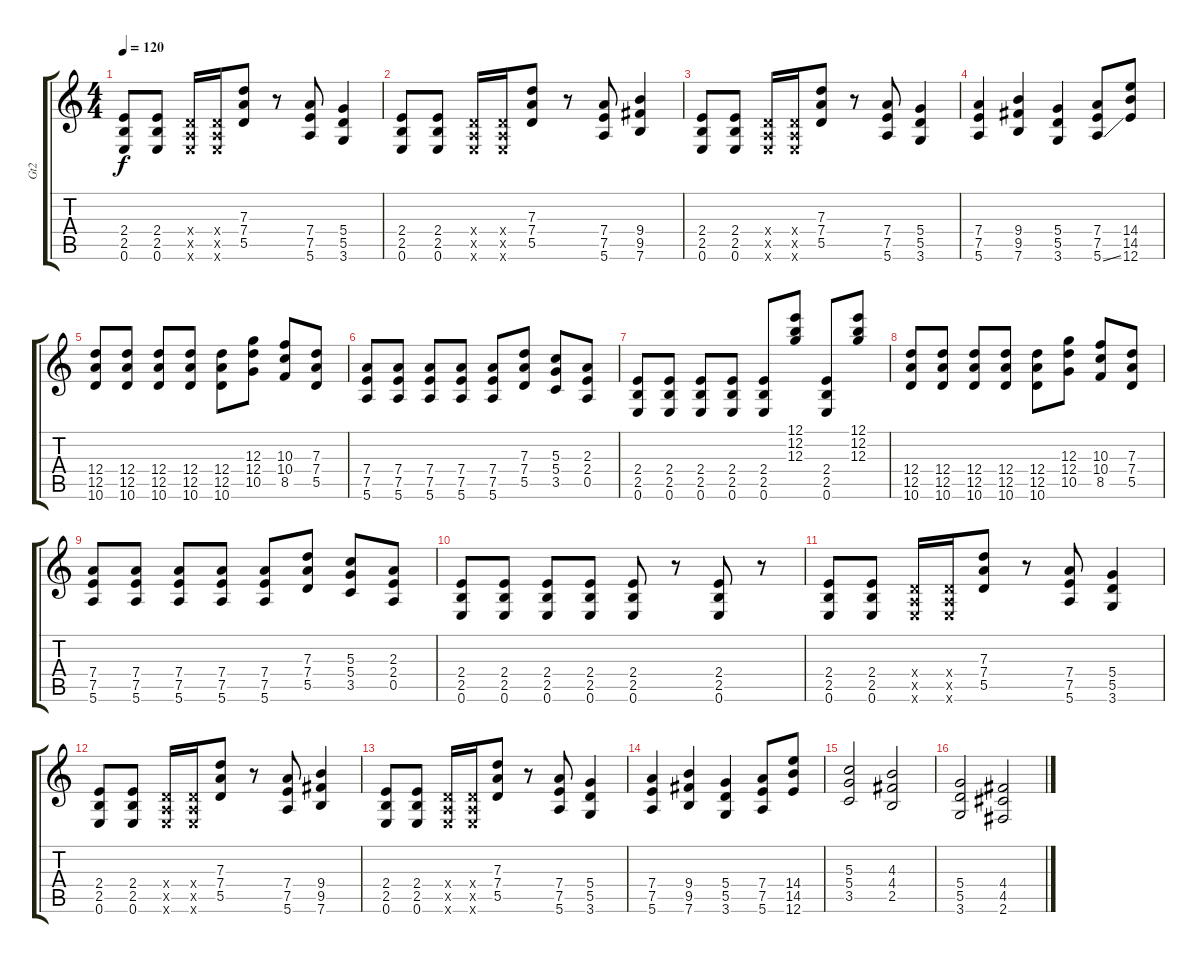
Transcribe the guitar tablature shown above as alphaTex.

\track ("Gt2" "Gt2") {instrument distortionguitar}
\staff {score tabs}
\tuning (E4 B3 G3 D3 A2 E2) {hide}
\ts (4 4)
\tempo 120
\clef g2
\ks c
(2.4 2.5 0.6).8{dy f} (2.4 2.5 0.6).8 (0.4{x} 0.5{x} 0.6{x}).16 (0.4{x} 0.5{x} 0.6{x}).16 (7.3 7.4 5.5).8 r.8 (7.4 7.5 5.6).8 (5.4 5.5 3.6).4 |
(2.4 2.5 0.6).8 (2.4 2.5 0.6).8 (0.4{x} 0.5{x} 0.6{x}).16 (0.4{x} 0.5{x} 0.6{x}).16 (7.3 7.4 5.5).8 r.8 (7.4 7.5 5.6).8 (9.4 9.5 7.6).4 |
(2.4 2.5 0.6).8 (2.4 2.5 0.6).8 (0.4{x} 0.5{x} 0.6{x}).16 (0.4{x} 0.5{x} 0.6{x}).16 (7.3 7.4 5.5).8 r.8 (7.4 7.5 5.6).8 (5.4 5.5 3.6).4 |
(7.4 7.5 5.6).4 (9.4 9.5 7.6).4 (5.4 5.5 3.6).4 (7.4 7.5 5.6{ss}).8 (14.4 14.5 12.6).8 |
(12.4 12.5 10.6).8 (12.4 12.5 10.6).8 (12.4 12.5 10.6).8 (12.4 12.5 10.6).8 (12.4 12.5 10.6).8 (12.3 12.4 10.5).8 (10.3 10.4 8.5).8 (7.3 7.4 5.5).8 |
(7.4 7.5 5.6).8 (7.4 7.5 5.6).8 (7.4 7.5 5.6).8 (7.4 7.5 5.6).8 (7.4 7.5 5.6).8 (7.3 7.4 5.5).8 (5.3 5.4 3.5).8 (2.3 2.4 0.5).8 |
(2.4 2.5 0.6).8 (2.4 2.5 0.6).8 (2.4 2.5 0.6).8 (2.4 2.5 0.6).8 (2.4 2.5 0.6).8 (12.1 12.2 12.3).8 (2.4 2.5 0.6).8 (12.1 12.2 12.3).8 |
(12.4 12.5 10.6).8 (12.4 12.5 10.6).8 (12.4 12.5 10.6).8 (12.4 12.5 10.6).8 (12.4 12.5 10.6).8 (12.3 12.4 10.5).8 (10.3 10.4 8.5).8 (7.3 7.4 5.5).8 |
(7.4 7.5 5.6).8 (7.4 7.5 5.6).8 (7.4 7.5 5.6).8 (7.4 7.5 5.6).8 (7.4 7.5 5.6).8 (7.3 7.4 5.5).8 (5.3 5.4 3.5).8 (2.3 2.4 0.5).8 |
(2.4 2.5 0.6).8 (2.4 2.5 0.6).8 (2.4 2.5 0.6).8 (2.4 2.5 0.6).8 (2.4 2.5 0.6).8 r.8 (2.4 2.5 0.6).8 r.8 |
(2.4 2.5 0.6).8 (2.4 2.5 0.6).8 (0.4{x} 0.5{x} 0.6{x}).16 (0.4{x} 0.5{x} 0.6{x}).16 (7.3 7.4 5.5).8 r.8 (7.4 7.5 5.6).8 (5.4 5.5 3.6).4 |
(2.4 2.5 0.6).8 (2.4 2.5 0.6).8 (0.4{x} 0.5{x} 0.6{x}).16 (0.4{x} 0.5{x} 0.6{x}).16 (7.3 7.4 5.5).8 r.8 (7.4 7.5 5.6).8 (9.4 9.5 7.6).4 |
(2.4 2.5 0.6).8 (2.4 2.5 0.6).8 (0.4{x} 0.5{x} 0.6{x}).16 (0.4{x} 0.5{x} 0.6{x}).16 (7.3 7.4 5.5).8 r.8 (7.4 7.5 5.6).8 (5.4 5.5 3.6).4 |
(7.4 7.5 5.6).4 (9.4 9.5 7.6).4 (5.4 5.5 3.6).4 (7.4 7.5 5.6).8 (14.4 14.5 12.6).8 |
(5.3 5.4 3.5).2 (4.3 4.4 2.5).2 |
(5.4 5.5 3.6).2 (4.4 4.5 2.6).2
